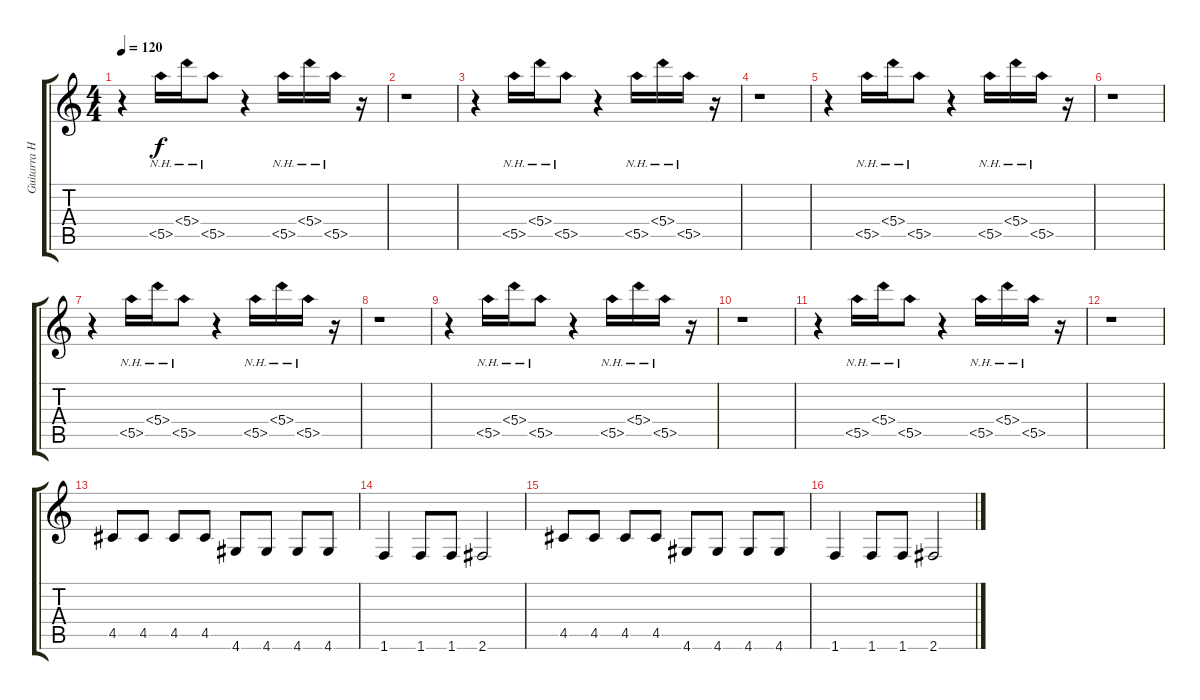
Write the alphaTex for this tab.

\track ("Guitarra Harmonica" "Guitarra H") {instrument overdrivenguitar}
\staff {score tabs}
\tuning (E4 B3 G3 D3 A2 E2) {hide}
\ts (4 4)
\tempo 120
\clef g2
\ks c
r.4{dy f} 5.5{nh}.16 5.4{nh}.16 5.5{nh}.8 r.4 5.5{nh}.16 5.4{nh}.16 5.5{nh}.16 r.16 |
r.1 |
r.4 5.5{nh}.16 5.4{nh}.16 5.5{nh}.8 r.4 5.5{nh}.16 5.4{nh}.16 5.5{nh}.16 r.16 |
r.1 |
r.4 5.5{nh}.16 5.4{nh}.16 5.5{nh}.8 r.4 5.5{nh}.16 5.4{nh}.16 5.5{nh}.16 r.16 |
r.1 |
r.4 5.5{nh}.16 5.4{nh}.16 5.5{nh}.8 r.4 5.5{nh}.16 5.4{nh}.16 5.5{nh}.16 r.16 |
r.1 |
r.4 5.5{nh}.16 5.4{nh}.16 5.5{nh}.8 r.4 5.5{nh}.16 5.4{nh}.16 5.5{nh}.16 r.16 |
r.1 |
r.4 5.5{nh}.16 5.4{nh}.16 5.5{nh}.8 r.4 5.5{nh}.16 5.4{nh}.16 5.5{nh}.16 r.16 |
r.1 |
4.5.8 4.5.8 4.5.8 4.5.8 4.6.8 4.6.8 4.6.8 4.6.8 |
1.6.4 1.6.8 1.6.8 2.6.2 |
4.5.8 4.5.8 4.5.8 4.5.8 4.6.8 4.6.8 4.6.8 4.6.8 |
1.6.4 1.6.8 1.6.8 2.6.2
